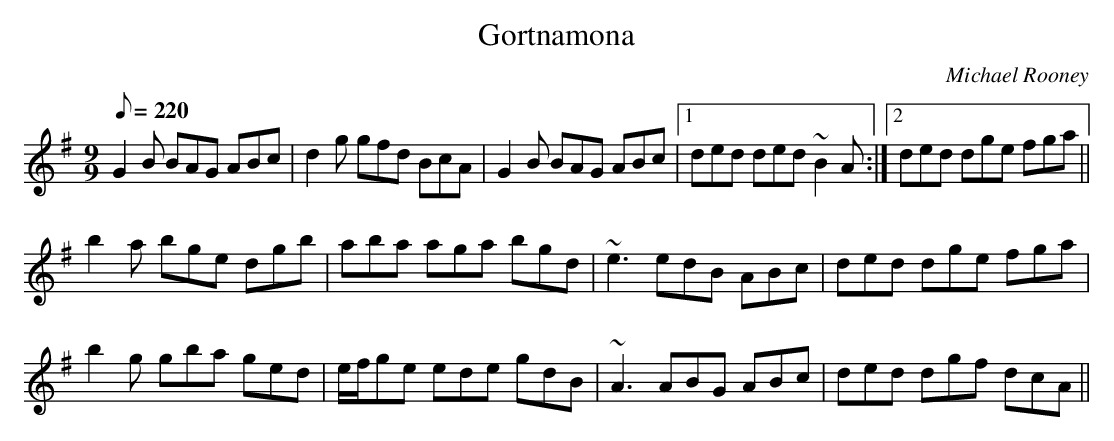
X:1
T:Gortnamona
M:9/9
L:1/8
Q:220
C:Michael Rooney
K:G
G2B BAG ABc|d2g gfd BcA|G2B BAG ABc|1ded ded ~B2A:|2ded dge fga||
!b2a bge dgb|aba aga bgd|~e3 edB ABc|ded dge fga|
!b2g gba ged|e/2f/2ge ede gdB|~A3 ABG ABc|ded dgf dcA||
